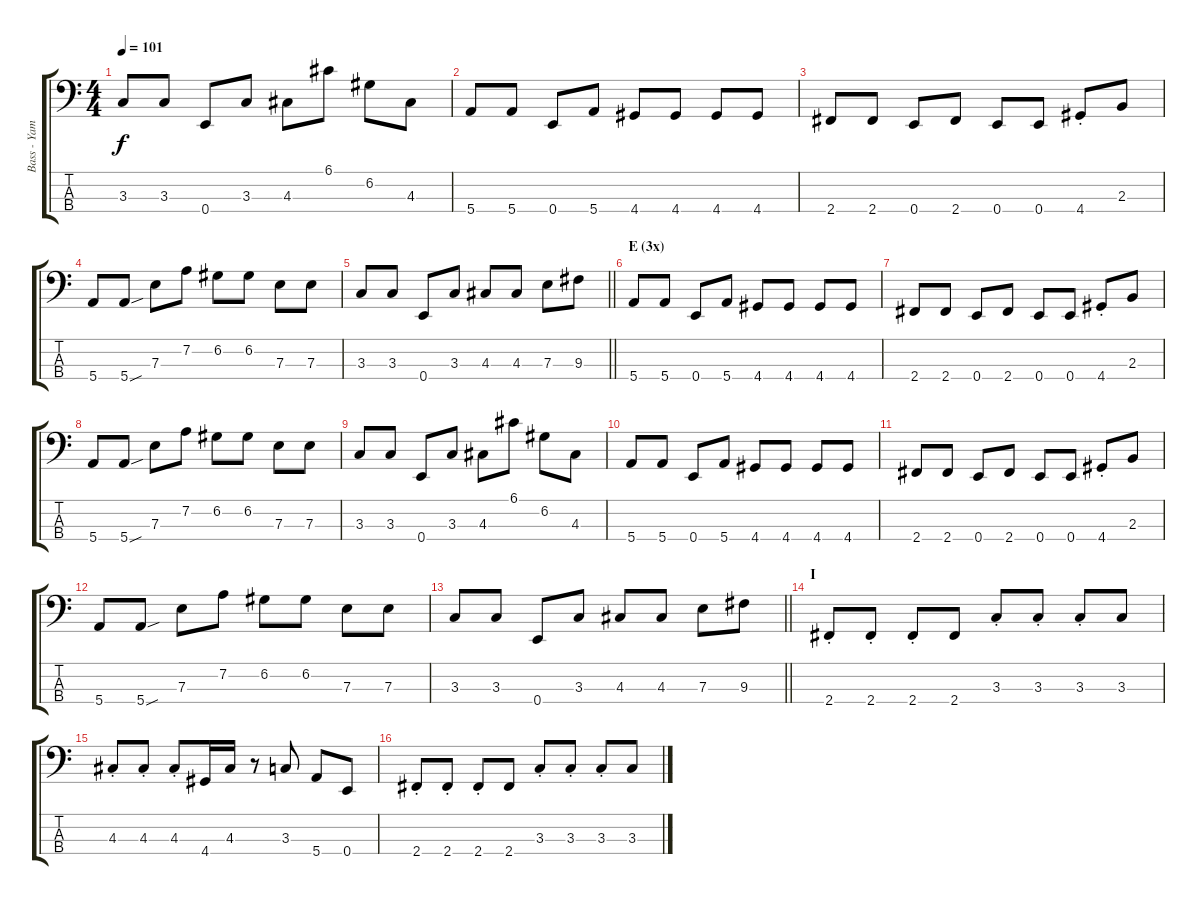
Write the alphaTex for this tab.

\track ("Bass - Yamada" "Bass - Yam") {instrument electricbasspick}
\staff {score tabs}
\tuning (G2 D2 A1 E1) {hide}
\ts (4 4)
\tempo 101
\clef f4
\ks c
3.3.8{dy f} 3.3.8 0.4.8 3.3.8 4.3.8 6.1.8 6.2.8 4.3.8 |
5.4.8 5.4.8 0.4.8 5.4.8 4.4.8 4.4.8 4.4.8 4.4.8 |
2.4.8 2.4.8 0.4.8 2.4.8 0.4.8 0.4.8 4.4{st}.8 2.3.8 |
5.4.8 5.4{sou}.8 7.3.8 7.2.8 6.2.8 6.2.8 7.3.8 7.3.8 |
\barLineRight lightlight
3.3.8 3.3.8 0.4.8 3.3.8 4.3.8 4.3.8 7.3.8 9.3.8 |
\section ("" "E (3x)")
5.4.8 5.4.8 0.4.8 5.4.8 4.4.8 4.4.8 4.4.8 4.4.8 |
2.4.8 2.4.8 0.4.8 2.4.8 0.4.8 0.4.8 4.4{st}.8 2.3.8 |
5.4.8 5.4{sou}.8 7.3.8 7.2.8 6.2.8 6.2.8 7.3.8 7.3.8 |
3.3.8 3.3.8 0.4.8 3.3.8 4.3.8 6.1.8 6.2.8 4.3.8 |
5.4.8 5.4.8 0.4.8 5.4.8 4.4.8 4.4.8 4.4.8 4.4.8 |
2.4.8 2.4.8 0.4.8 2.4.8 0.4.8 0.4.8 4.4{st}.8 2.3.8 |
5.4.8 5.4{sou}.8 7.3.8 7.2.8 6.2.8 6.2.8 7.3.8 7.3.8 |
\barLineRight lightlight
3.3.8 3.3.8 0.4.8 3.3.8 4.3.8 4.3.8 7.3.8 9.3.8 |
\section ("" "I")
2.4{st}.8 2.4{st}.8 2.4{st}.8 2.4.8 3.3{st}.8 3.3{st}.8 3.3{st}.8 3.3.8 |
4.3{st}.8 4.3{st}.8 4.3{st}.8 4.4.16 4.3.16 r.8 3.3.8 5.4.8 0.4.8 |
2.4{st}.8 2.4{st}.8 2.4{st}.8 2.4.8 3.3{st}.8 3.3{st}.8 3.3{st}.8 3.3.8
